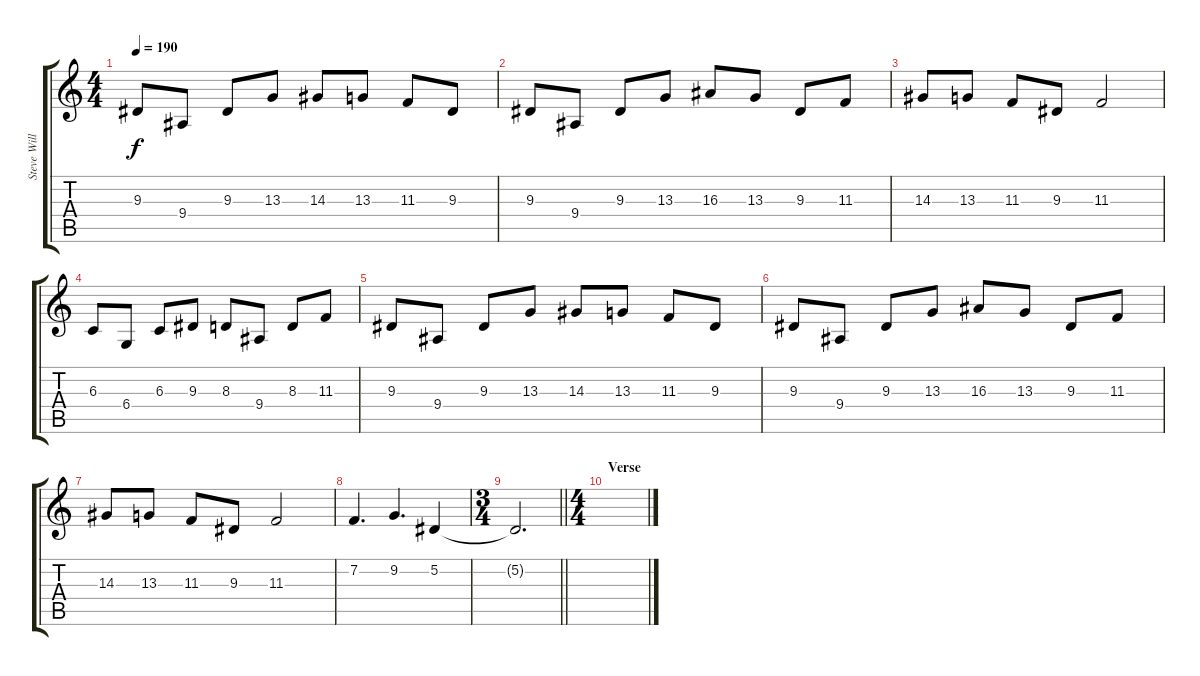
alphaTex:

\track ("Steve Williams" "Steve Will") {instrument lead1square}
\staff {score tabs}
\tuning (Eb4 Bb3 Gb3 Db3 Ab2 Eb2) {hide}
\ts (4 4)
\tempo 190
\clef g2
\ks c
9.3.8{dy f} 9.4.8 9.3.8 13.3.8 14.3.8 13.3.8 11.3.8 9.3.8 |
9.3.8 9.4.8 9.3.8 13.3.8 16.3.8 13.3.8 9.3.8 11.3.8 |
14.3.8 13.3.8 11.3.8 9.3.8 11.3.2 |
6.3.8 6.4.8 6.3.8 9.3.8 8.3.8 9.4.8 8.3.8 11.3.8 |
9.3.8 9.4.8 9.3.8 13.3.8 14.3.8 13.3.8 11.3.8 9.3.8 |
9.3.8 9.4.8 9.3.8 13.3.8 16.3.8 13.3.8 9.3.8 11.3.8 |
14.3.8 13.3.8 11.3.8 9.3.8 11.3.2 |
7.2.4{d} 9.2.4{d} 5.2.4 |
\ts (3 4)
\barLineRight lightlight
5.2{t}.2{d} |
\ts (4 4)
\section ("" "Verse")
